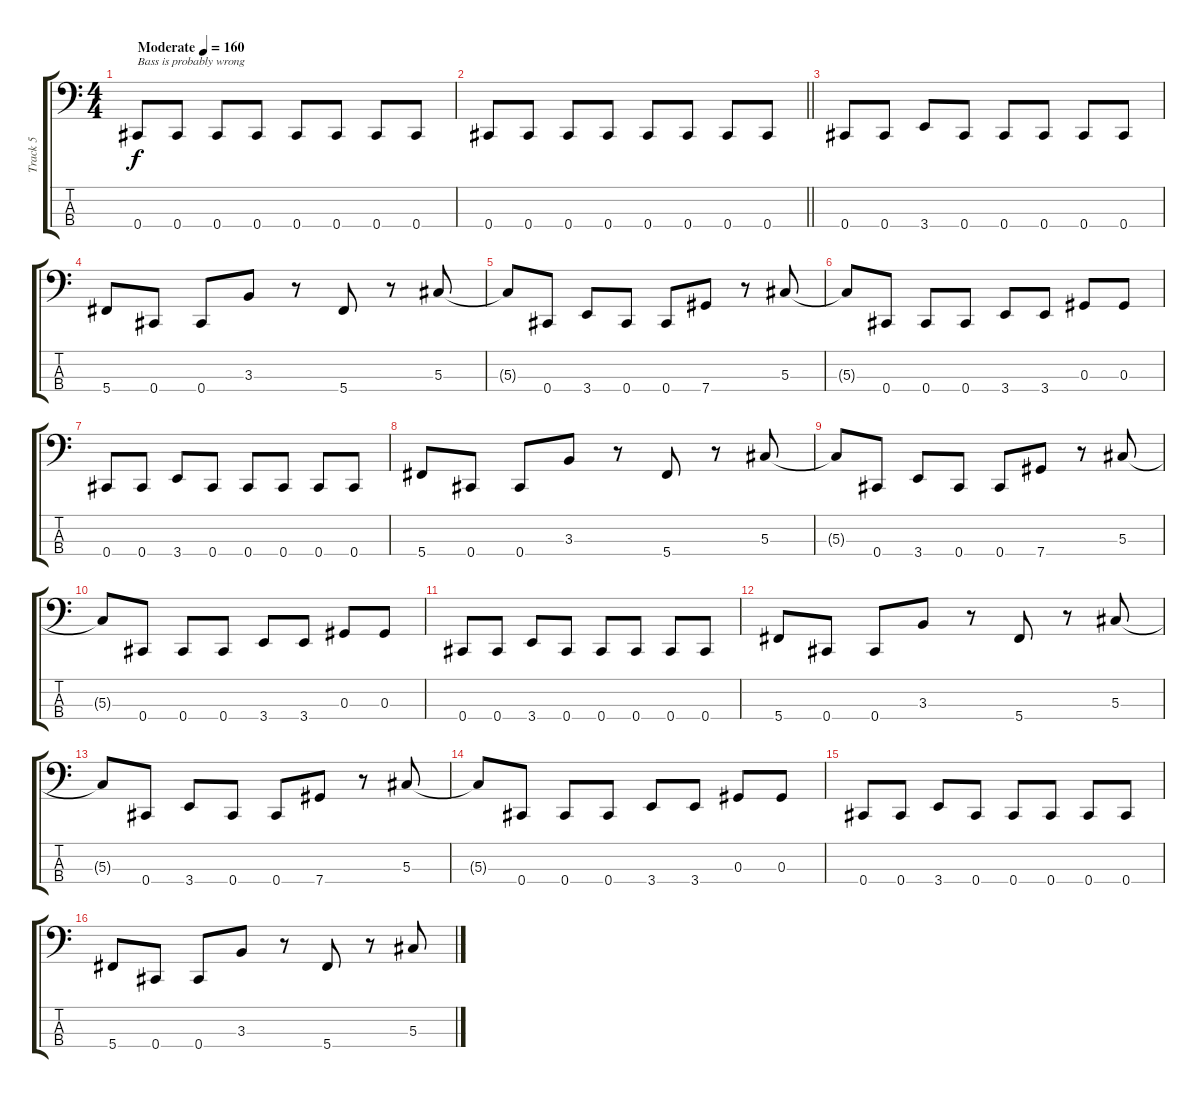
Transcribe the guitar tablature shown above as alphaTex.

\track ("Track 5" "Track 5") {instrument electricbasspick}
\staff {score tabs}
\tuning (Gb2 Db2 Ab1 Db1) {hide}
\ts (4 4)
\tempo (160 "Moderate")
\clef f4
\ks c
0.4.8{txt "Bass is probably wrong" dy f instrument electricbasspick} 0.4.8 0.4.8 0.4.8 0.4.8 0.4.8 0.4.8 0.4.8 |
\barLineRight lightlight
0.4.8 0.4.8 0.4.8 0.4.8 0.4.8 0.4.8 0.4.8 0.4.8 |
0.4.8 0.4.8 3.4.8 0.4.8 0.4.8 0.4.8 0.4.8 0.4.8 |
5.4.8 0.4.8 0.4.8 3.3.8 r.8 5.4.8 r.8 5.3.8 |
5.3{t}.8 0.4.8 3.4.8 0.4.8 0.4.8 7.4.8 r.8 5.3.8 |
5.3{t}.8 0.4.8 0.4.8 0.4.8 3.4.8 3.4.8 0.3.8 0.3.8 |
0.4.8 0.4.8 3.4.8 0.4.8 0.4.8 0.4.8 0.4.8 0.4.8 |
5.4.8 0.4.8 0.4.8 3.3.8 r.8 5.4.8 r.8 5.3.8 |
5.3{t}.8 0.4.8 3.4.8 0.4.8 0.4.8 7.4.8 r.8 5.3.8 |
5.3{t}.8 0.4.8 0.4.8 0.4.8 3.4.8 3.4.8 0.3.8 0.3.8 |
0.4.8 0.4.8 3.4.8 0.4.8 0.4.8 0.4.8 0.4.8 0.4.8 |
5.4.8 0.4.8 0.4.8 3.3.8 r.8 5.4.8 r.8 5.3.8 |
5.3{t}.8 0.4.8 3.4.8 0.4.8 0.4.8 7.4.8 r.8 5.3.8 |
5.3{t}.8 0.4.8 0.4.8 0.4.8 3.4.8 3.4.8 0.3.8 0.3.8 |
0.4.8 0.4.8 3.4.8 0.4.8 0.4.8 0.4.8 0.4.8 0.4.8 |
5.4.8 0.4.8 0.4.8 3.3.8 r.8 5.4.8 r.8 5.3.8
